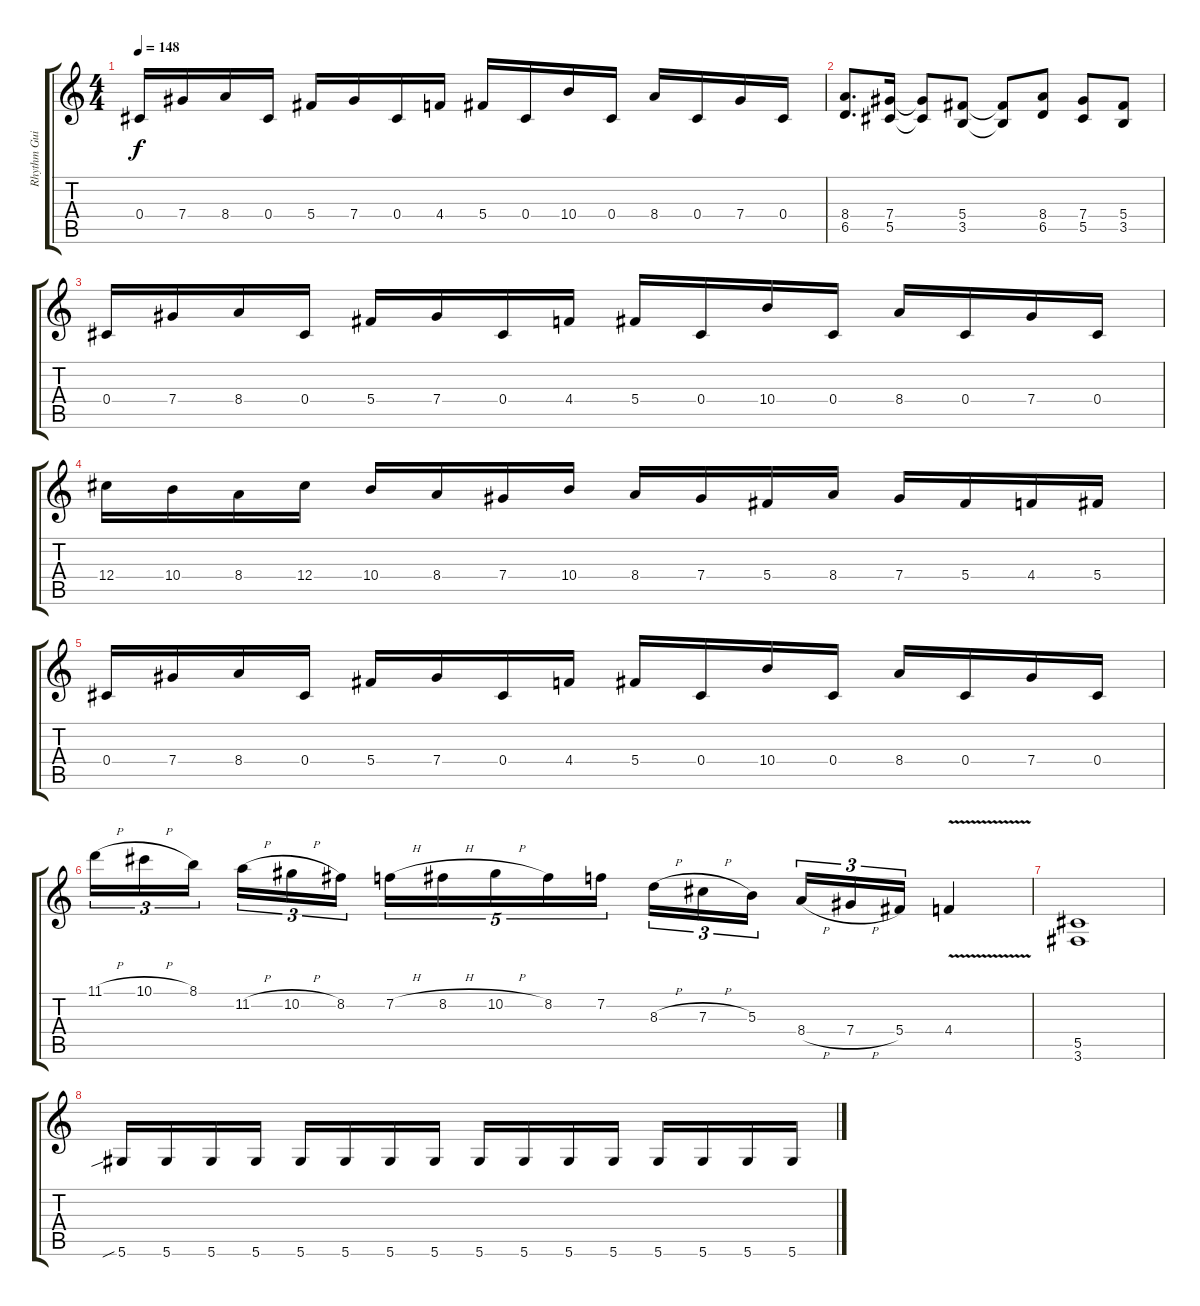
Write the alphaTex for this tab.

\track ("Rhythm Guitar" "Rhythm Gui") {instrument distortionguitar}
\staff {score tabs}
\tuning (Eb4 Bb3 Gb3 Db3 Ab2 Eb2) {hide}
\ts (4 4)
\tempo 148
\clef g2
\ks c
0.4.16{dy f} 7.4.16 8.4.16 0.4.16 5.4.16 7.4.16 0.4.16 4.4.16 5.4.16 0.4.16 10.4.16 0.4.16 8.4.16 0.4.16 7.4.16 0.4.16 |
(8.4 6.5).8{d} (7.4 5.5).16 (7.4{t} 5.5{t}).8 (5.4 3.5).8 (5.4{t} 3.5{t}).8 (8.4 6.5).8 (7.4 5.5).8 (5.4 3.5).8 |
0.4.16 7.4.16 8.4.16 0.4.16 5.4.16 7.4.16 0.4.16 4.4.16 5.4.16 0.4.16 10.4.16 0.4.16 8.4.16 0.4.16 7.4.16 0.4.16 |
12.4.16 10.4.16 8.4.16 12.4.16 10.4.16 8.4.16 7.4.16 10.4.16 8.4.16 7.4.16 5.4.16 8.4.16 7.4.16 5.4.16 4.4.16 5.4.16 |
0.4.16 7.4.16 8.4.16 0.4.16 5.4.16 7.4.16 0.4.16 4.4.16 5.4.16 0.4.16 10.4.16 0.4.16 8.4.16 0.4.16 7.4.16 0.4.16 |
11.1{h}.16{tu (3 2)} 10.1{h}.16{tu (3 2)} 8.1.16{tu (3 2) beam splitsecondary} 11.2{h}.16{tu (3 2)} 10.2{h}.16{tu (3 2)} 8.2.16{tu (3 2)} 7.2{h}.16{tu (5 4)} 8.2{h}.16{tu (5 4)} 10.2{h}.16{tu (5 4)} 8.2.16{tu (5 4)} 7.2.16{tu (5 4)} 8.3{h}.16{tu (3 2)} 7.3{h}.16{tu (3 2)} 5.3.16{tu (3 2) beam splitsecondary} 8.4{h}.16{tu (3 2)} 7.4{h}.16{tu (3 2)} 5.4.16{tu (3 2)} 4.4{v}.4 |
(5.5 3.6).1 |
5.6{sib}.16 5.6.16 5.6.16 5.6.16 5.6.16 5.6.16 5.6.16 5.6.16 5.6.16 5.6.16 5.6.16 5.6.16 5.6.16 5.6.16 5.6.16 5.6.16
